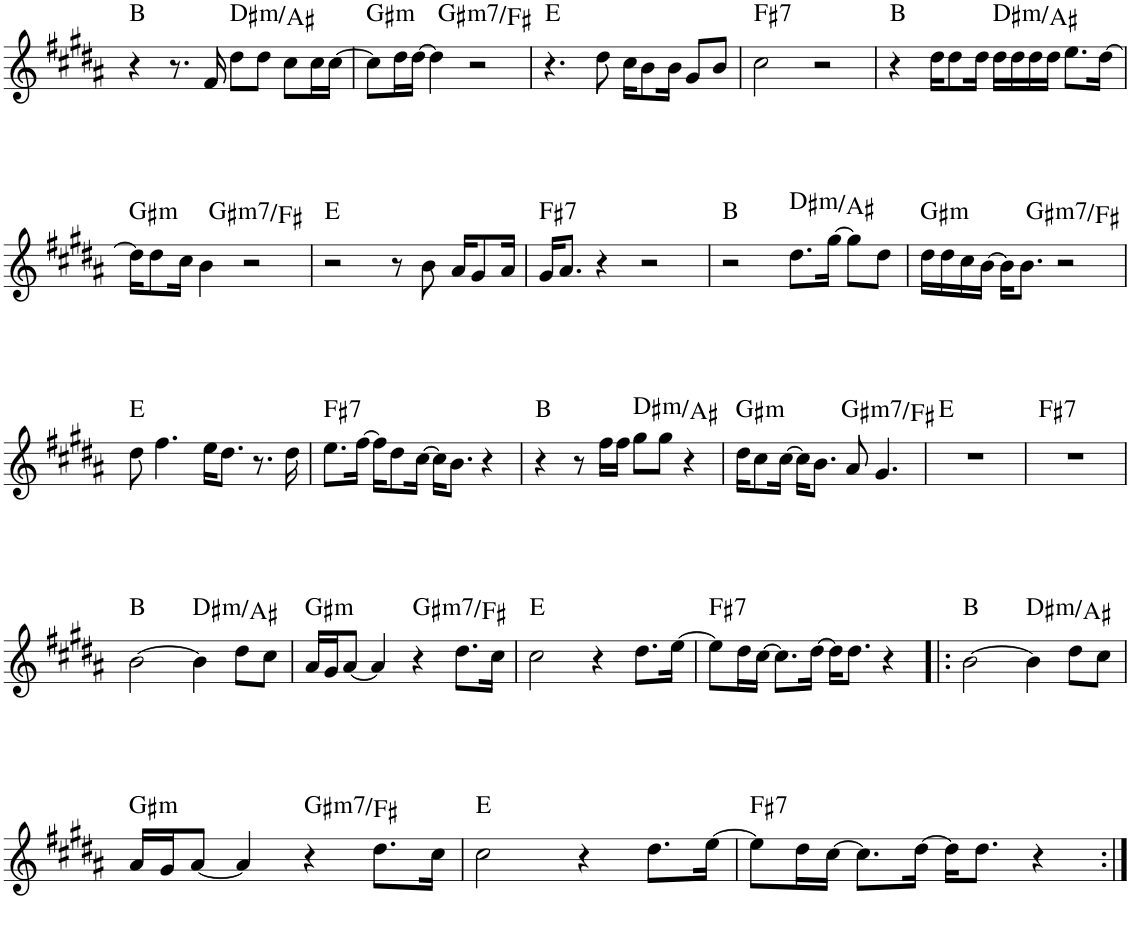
**kern	**harte
*part1	*part1
*staff1	*
*I"Piano	*
*I'Pno.	*
!!LO:PB:g=z
*clefG2	*
*k[f#c#g#d#a#]	*
*M4/4	*
=35	=35
4r	B:maj
8.r	.
16f#/	.
!	!LO:H:kt=m
8dd#\L	D#:min/5
8dd#\J	.
8cc#\L	.
16cc#\L	.
[16cc#\JJ	.
=36	=36
!	!LO:H:kt=m
8cc#\L]	G#:min
16dd#\L	.
[16dd#\JJ	.
4dd#\]	.
!	!LO:H:kt=m7
2r	G#:min7/b7
=37	=37
4.r	E:maj
8dd#\	.
16cc#\KL	.
8b\	.
16b\Jk	.
8g#/L	.
8b/J	.
=38	=38
!	!LO:H:kt=7
2cc#\	F#:7
2r	.
=39	=39
4r	B:maj
16dd#\KL	.
8dd#\	.
16dd#\Jk	.
!	!LO:H:kt=m
16dd#\LL	D#:min/5
16dd#\	.
16dd#\	.
16dd#\JJ	.
8.ee\L	.
[16dd#\Jk	.
!!LO:LB:g=z
=40	=40
!	!LO:H:kt=m
16dd#\KL]	G#:min
8dd#\	.
16cc#\Jk	.
4b\	.
!	!LO:H:kt=m7
2r	G#:min7/b7
=41	=41
2r	E:maj
8r	.
8b\	.
16a#/KL	.
8g#/	.
16a#/Jk	.
=42	=42
!	!LO:H:kt=7
16g#/KL	F#:7
8.a#/J	.
4r	.
2r	.
=43	=43
2r	B:maj
!	!LO:H:kt=m
8.dd#\L	D#:min/5
[16gg#\Jk	.
8gg#\L]	.
8dd#\J	.
=44	=44
!	!LO:H:kt=m
16dd#\LL	G#:min
16dd#\	.
16cc#\	.
[16b\JJ	.
16b\KL]	.
8.b\J	.
!	!LO:H:kt=m7
2r	G#:min7/b7
!!LO:LB:g=z
=45	=45
8dd#\	E:maj
4.ff#\	.
16ee\KL	.
8.dd#\J	.
8.r	.
16dd#\	.
=46	=46
!	!LO:H:kt=7
8.ee\L	F#:7
[16ff#\Jk	.
16ff#\KL]	.
8dd#\	.
[16cc#\Jk	.
16cc#\KL]	.
8.b\J	.
4r	.
=47	=47
4r	B:maj
8r	.
16ff#\LL	.
16ff#\JJ	.
!	!LO:H:kt=m
8gg#\L	D#:min/5
8gg#\J	.
4r	.
=48	=48
!	!LO:H:kt=m
16dd#\KL	G#:min
8cc#\	.
[16cc#\Jk	.
16cc#\KL]	.
8.b\J	.
!	!LO:H:kt=m7
8a#/	G#:min7/b7
4.g#/	.
=49	=49
1r	E:maj
=50	=50
!	!LO:H:kt=7
1r	F#:7
!!LO:LB:g=z
=51	=51
[2b\	B:maj
!	!LO:H:kt=m
4b\]	D#:min/5
8dd#\L	.
8cc#\J	.
=52	=52
!	!LO:H:kt=m
16a#/LL	G#:min
16g#/J	.
[8a#/J	.
4a#/]	.
!	!LO:H:kt=m7
4r	G#:min7/b7
8.dd#\L	.
16cc#\Jk	.
=53	=53
2cc#\	E:maj
4r	.
8.dd#\L	.
[16ee\Jk	.
=54	=54
!	!LO:H:kt=7
8ee\L]	F#:7
16dd#\L	.
[16cc#\JJ	.
8.cc#\L]	.
[16dd#\Jk	.
16dd#\KL]	.
8.dd#\J	.
4r	.
=55!|:	=55!|:
[2b\	B:maj
!	!LO:H:kt=m
4b\]	D#:min/5
8dd#\L	.
8cc#\J	.
!!LO:LB:g=z
=56	=56
!	!LO:H:kt=m
16a#/LL	G#:min
16g#/J	.
[8a#/J	.
4a#/]	.
!	!LO:H:kt=m7
4r	G#:min7/b7
8.dd#\L	.
16cc#\Jk	.
=57	=57
2cc#\	E:maj
4r	.
8.dd#\L	.
[16ee\Jk	.
=58	=58
!	!LO:H:kt=7
8ee\L]	F#:7
16dd#\L	.
[16cc#\JJ	.
8.cc#\L]	.
[16dd#\Jk	.
16dd#\KL]	.
8.dd#\J	.
4r	.
=:|!	=:|!
*-	*-
